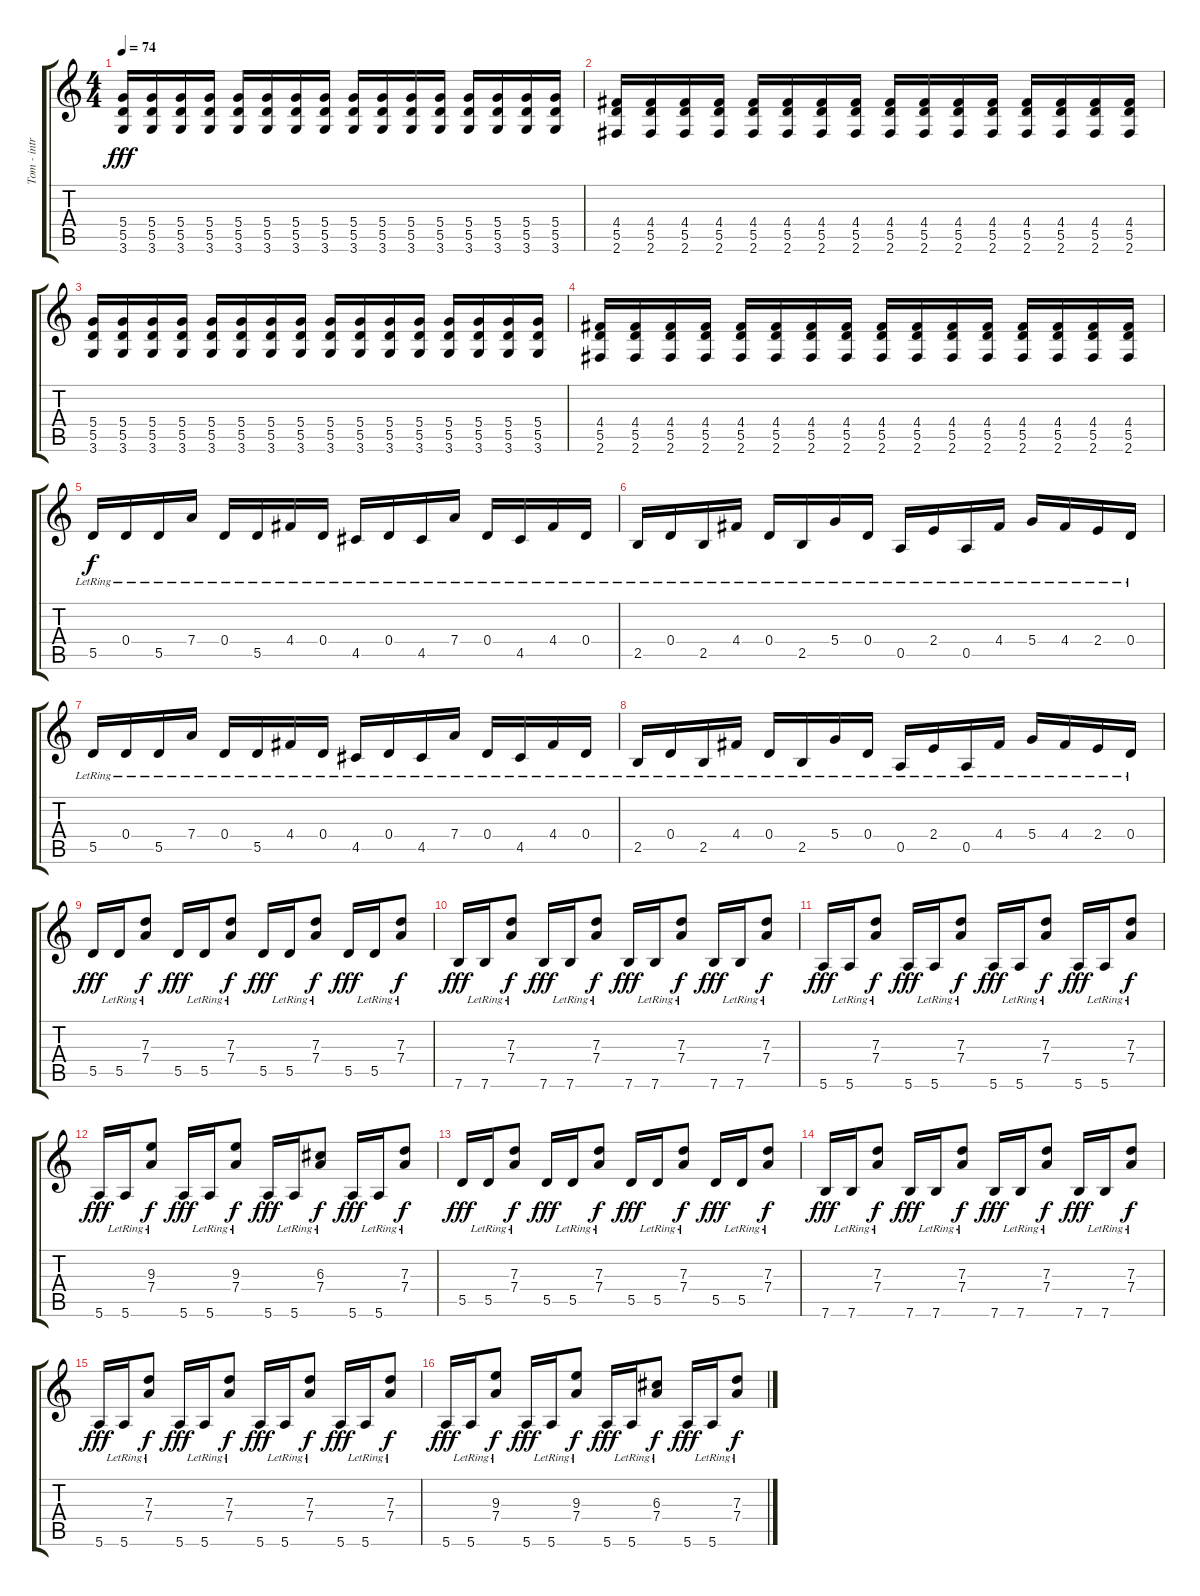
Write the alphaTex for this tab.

\track ("Tom - intro/verse" "Tom - intr") {instrument electricguitarjazz}
\staff {score tabs}
\tuning (E4 B3 G3 D3 A2 E2) {hide}
\ts (4 4)
\tempo 74
\clef g2
\ks c
(5.4 5.5 3.6).16{dy fff} (5.4 5.5 3.6).16 (5.4 5.5 3.6).16 (5.4 5.5 3.6).16 (5.4 5.5 3.6).16 (5.4 5.5 3.6).16 (5.4 5.5 3.6).16 (5.4 5.5 3.6).16 (5.4 5.5 3.6).16 (5.4 5.5 3.6).16 (5.4 5.5 3.6).16 (5.4 5.5 3.6).16 (5.4 5.5 3.6).16 (5.4 5.5 3.6).16 (5.4 5.5 3.6).16 (5.4 5.5 3.6).16 |
(4.4 5.5 2.6).16 (4.4 5.5 2.6).16 (4.4 5.5 2.6).16 (4.4 5.5 2.6).16 (4.4 5.5 2.6).16 (4.4 5.5 2.6).16 (4.4 5.5 2.6).16 (4.4 5.5 2.6).16 (4.4 5.5 2.6).16 (4.4 5.5 2.6).16 (4.4 5.5 2.6).16 (4.4 5.5 2.6).16 (4.4 5.5 2.6).16 (4.4 5.5 2.6).16 (4.4 5.5 2.6).16 (4.4 5.5 2.6).16 |
(5.4 5.5 3.6).16 (5.4 5.5 3.6).16 (5.4 5.5 3.6).16 (5.4 5.5 3.6).16 (5.4 5.5 3.6).16 (5.4 5.5 3.6).16 (5.4 5.5 3.6).16 (5.4 5.5 3.6).16 (5.4 5.5 3.6).16 (5.4 5.5 3.6).16 (5.4 5.5 3.6).16 (5.4 5.5 3.6).16 (5.4 5.5 3.6).16 (5.4 5.5 3.6).16 (5.4 5.5 3.6).16 (5.4 5.5 3.6).16 |
(4.4 5.5 2.6).16 (4.4 5.5 2.6).16 (4.4 5.5 2.6).16 (4.4 5.5 2.6).16 (4.4 5.5 2.6).16 (4.4 5.5 2.6).16 (4.4 5.5 2.6).16 (4.4 5.5 2.6).16 (4.4 5.5 2.6).16 (4.4 5.5 2.6).16 (4.4 5.5 2.6).16 (4.4 5.5 2.6).16 (4.4 5.5 2.6).16 (4.4 5.5 2.6).16 (4.4 5.5 2.6).16 (4.4 5.5 2.6).16 |
5.5{lr}.16{dy f volume 16 instrument electricguitarclean} 0.4{lr}.16 5.5{lr}.16 7.4{lr}.16 0.4{lr}.16 5.5{lr}.16 4.4{lr}.16 0.4{lr}.16 4.5{lr}.16 0.4{lr}.16 4.5{lr}.16 7.4{lr}.16 0.4{lr}.16 4.5{lr}.16 4.4{lr}.16 0.4{lr}.16 |
2.5{lr}.16 0.4{lr}.16 2.5{lr}.16 4.4{lr}.16 0.4{lr}.16 2.5{lr}.16 5.4{lr}.16 0.4{lr}.16 0.5{lr}.16 2.4{lr}.16 0.5{lr}.16 4.4{lr}.16 5.4{lr}.16 4.4{lr}.16 2.4{lr}.16 0.4{lr}.16 |
5.5{lr}.16 0.4{lr}.16 5.5{lr}.16 7.4{lr}.16 0.4{lr}.16 5.5{lr}.16 4.4{lr}.16 0.4{lr}.16 4.5{lr}.16 0.4{lr}.16 4.5{lr}.16 7.4{lr}.16 0.4{lr}.16 4.5{lr}.16 4.4{lr}.16 0.4{lr}.16 |
2.5{lr}.16 0.4{lr}.16 2.5{lr}.16 4.4{lr}.16 0.4{lr}.16 2.5{lr}.16 5.4{lr}.16 0.4{lr}.16 0.5{lr}.16 2.4{lr}.16 0.5{lr}.16 4.4{lr}.16 5.4{lr}.16 4.4{lr}.16 2.4{lr}.16 0.4{lr}.16 |
5.5.16{dy fff volume 16} 5.5{lr}.16 (7.3{lr} 7.4{lr}).8{dy f} 5.5.16{dy fff} 5.5{lr}.16 (7.3{lr} 7.4{lr}).8{dy f} 5.5.16{dy fff} 5.5{lr}.16 (7.3{lr} 7.4{lr}).8{dy f} 5.5.16{dy fff} 5.5{lr}.16 (7.3{lr} 7.4{lr}).8{dy f} |
7.6.16{dy fff} 7.6{lr}.16 (7.3{lr} 7.4{lr}).8{dy f} 7.6.16{dy fff} 7.6{lr}.16 (7.3{lr} 7.4{lr}).8{dy f} 7.6.16{dy fff} 7.6{lr}.16 (7.3{lr} 7.4{lr}).8{dy f} 7.6.16{dy fff} 7.6{lr}.16 (7.3{lr} 7.4{lr}).8{dy f} |
5.6.16{dy fff} 5.6{lr}.16 (7.3{lr} 7.4{lr}).8{dy f} 5.6.16{dy fff} 5.6{lr}.16 (7.3{lr} 7.4{lr}).8{dy f} 5.6.16{dy fff} 5.6{lr}.16 (7.3{lr} 7.4{lr}).8{dy f} 5.6.16{dy fff} 5.6{lr}.16 (7.3{lr} 7.4{lr}).8{dy f} |
5.6.16{dy fff} 5.6{lr}.16 (9.3{lr} 7.4{lr}).8{dy f} 5.6.16{dy fff} 5.6{lr}.16 (9.3{lr} 7.4{lr}).8{dy f} 5.6.16{dy fff} 5.6{lr}.16 (6.3{lr} 7.4{lr}).8{dy f} 5.6.16{dy fff} 5.6{lr}.16 (7.3{lr} 7.4{lr}).8{dy f} |
5.5.16{dy fff} 5.5{lr}.16 (7.3{lr} 7.4{lr}).8{dy f} 5.5.16{dy fff} 5.5{lr}.16 (7.3{lr} 7.4{lr}).8{dy f} 5.5.16{dy fff} 5.5{lr}.16 (7.3{lr} 7.4{lr}).8{dy f} 5.5.16{dy fff} 5.5{lr}.16 (7.3{lr} 7.4{lr}).8{dy f} |
7.6.16{dy fff} 7.6{lr}.16 (7.3{lr} 7.4{lr}).8{dy f} 7.6.16{dy fff} 7.6{lr}.16 (7.3{lr} 7.4{lr}).8{dy f} 7.6.16{dy fff} 7.6{lr}.16 (7.3{lr} 7.4{lr}).8{dy f} 7.6.16{dy fff} 7.6{lr}.16 (7.3{lr} 7.4{lr}).8{dy f} |
5.6.16{dy fff} 5.6{lr}.16 (7.3{lr} 7.4{lr}).8{dy f} 5.6.16{dy fff} 5.6{lr}.16 (7.3{lr} 7.4{lr}).8{dy f} 5.6.16{dy fff} 5.6{lr}.16 (7.3{lr} 7.4{lr}).8{dy f} 5.6.16{dy fff} 5.6{lr}.16 (7.3{lr} 7.4{lr}).8{dy f} |
5.6.16{dy fff} 5.6{lr}.16 (9.3{lr} 7.4{lr}).8{dy f} 5.6.16{dy fff} 5.6{lr}.16 (9.3{lr} 7.4{lr}).8{dy f} 5.6.16{dy fff} 5.6{lr}.16 (6.3{lr} 7.4{lr}).8{dy f} 5.6.16{dy fff} 5.6{lr}.16 (7.3{lr} 7.4{lr}).8{dy f}
